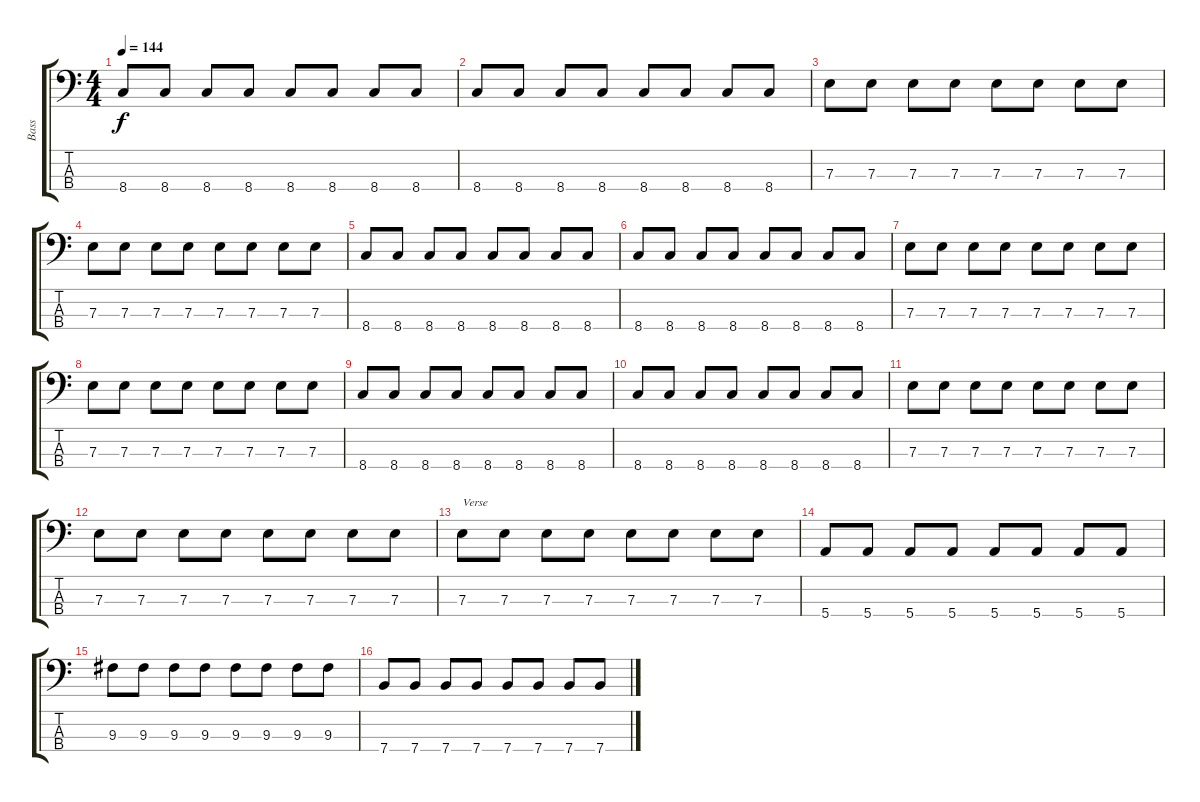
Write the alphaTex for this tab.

\track ("Bass" "Bass") {instrument electricbassfinger}
\staff {score tabs}
\tuning (G2 D2 A1 E1) {hide}
\ts (4 4)
\tempo 144
\clef f4
\ks c
8.4.8{dy f} 8.4.8 8.4.8 8.4.8 8.4.8 8.4.8 8.4.8 8.4.8 |
8.4.8 8.4.8 8.4.8 8.4.8 8.4.8 8.4.8 8.4.8 8.4.8 |
7.3.8 7.3.8 7.3.8 7.3.8 7.3.8 7.3.8 7.3.8 7.3.8 |
7.3.8 7.3.8 7.3.8 7.3.8 7.3.8 7.3.8 7.3.8 7.3.8 |
8.4.8 8.4.8 8.4.8 8.4.8 8.4.8 8.4.8 8.4.8 8.4.8 |
8.4.8 8.4.8 8.4.8 8.4.8 8.4.8 8.4.8 8.4.8 8.4.8 |
7.3.8 7.3.8 7.3.8 7.3.8 7.3.8 7.3.8 7.3.8 7.3.8 |
7.3.8 7.3.8 7.3.8 7.3.8 7.3.8 7.3.8 7.3.8 7.3.8 |
8.4.8 8.4.8 8.4.8 8.4.8 8.4.8 8.4.8 8.4.8 8.4.8 |
8.4.8 8.4.8 8.4.8 8.4.8 8.4.8 8.4.8 8.4.8 8.4.8 |
7.3.8 7.3.8 7.3.8 7.3.8 7.3.8 7.3.8 7.3.8 7.3.8 |
7.3.8 7.3.8 7.3.8 7.3.8 7.3.8 7.3.8 7.3.8 7.3.8 |
7.3.8{txt "Verse"} 7.3.8 7.3.8 7.3.8 7.3.8 7.3.8 7.3.8 7.3.8 |
5.4.8 5.4.8 5.4.8 5.4.8 5.4.8 5.4.8 5.4.8 5.4.8 |
9.3.8 9.3.8 9.3.8 9.3.8 9.3.8 9.3.8 9.3.8 9.3.8 |
7.4.8 7.4.8 7.4.8 7.4.8 7.4.8 7.4.8 7.4.8 7.4.8
